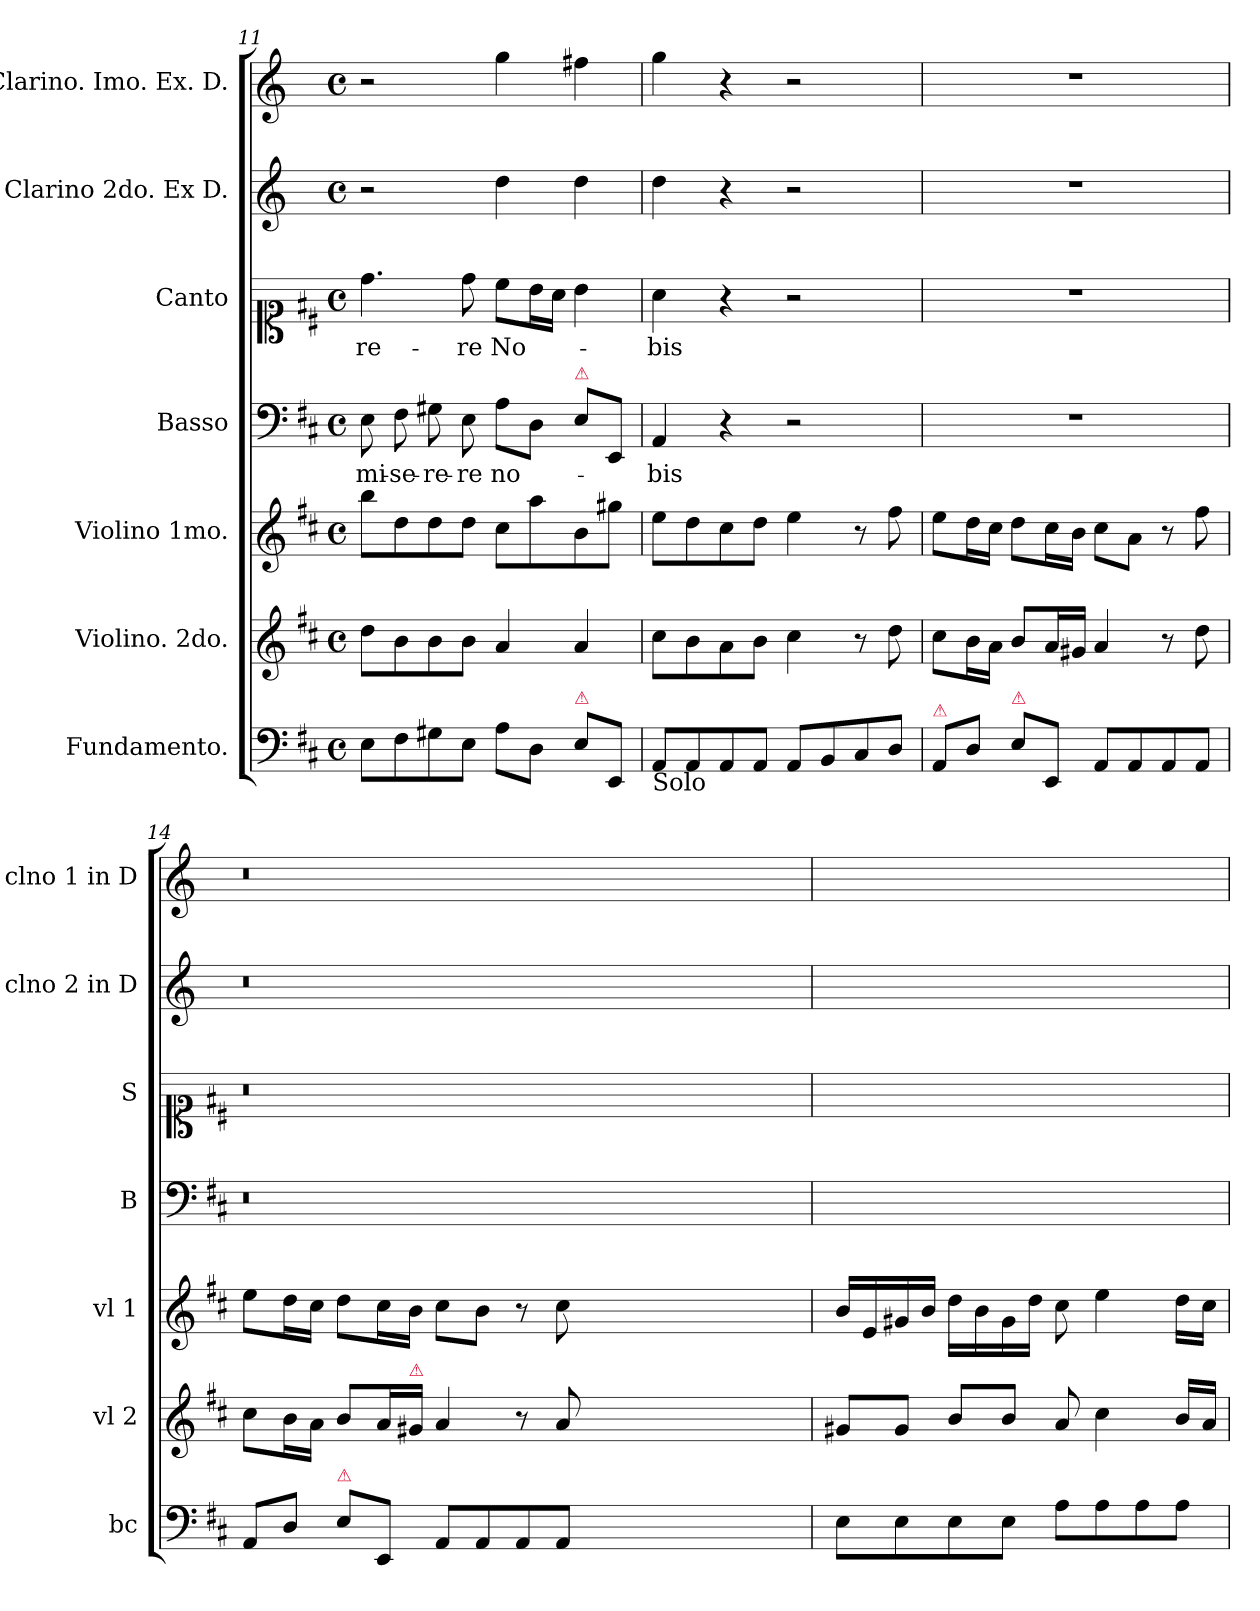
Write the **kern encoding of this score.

**kern	**kern	**kern	**dynam	**kern	**text	**kern	**text	**kern	**kern
*part7	*part6	*part5	*part5	*part4	*part4	*part3	*part3	*part2	*part1
*staff7	*staff6	*staff5	*staff5	*staff4	*staff4	*staff3	*staff3	*staff2	*staff1
*I"Fundamento.	*I"Violino. 2do.	*I"Violino 1mo.	*	*I"Basso	*	*I"Canto	*	*I"Clarino 2do. Ex D.	*I"Clarino. Imo. Ex. D.
*I'bc	*I'vl 2	*I'vl 1	*	*I'B	*	*I'S	*	*I'clno 2 in D	*I'clno 1 in D
*clefF4	*clefG2	*clefG2	*	*clefF4	*	*clefC1	*	*clefG2	*clefG2
*	*	*	*	*	*	*	*	*ITrd-1c-2	*ITrd-1c-2
*k[f#c#]	*k[f#c#]	*k[f#c#]	*	*k[f#c#]	*	*k[f#c#]	*	*k[f#c#]	*k[f#c#]
*M4/4	*M4/4	*M4/4	*	*M4/4	*	*M4/4	*	*M4/4	*M4/4
*met(c)	*met(c)	*met(c)	*	*met(c)	*	*met(c)	*	*met(c)	*met(c)
=11	=11	=11	=11	=11	=11	=11	=11	=11	=11
8E\L	8dd\L	8bb\L	.	8E\	mi-	4.dd\	-re-	2r	2r
8F#\	8b\	8dd\	.	8F#\	-se-	.	.	.	.
8G#X\	8b\	8dd\	.	8G#X\	-re-	.	.	.	.
8E\J	8b\J	8dd\J	.	8E\	-re	8dd\	-re	.	.
8A\L	4a/	8cc#\L	.	8A\L	no-	8cc#\L	No-	4ee\	4aa\
8D\J	.	8aa\	.	8D\J	.	16b\L	.	.	.
.	.	.	.	.	.	16a\JJ	.	.	.
!	!	!	!	!LO:TX:a:color=crimson:t=⚠	!	!	!	!	!
!LO:TX:a:color=crimson:t=⚠	!	!	!	!	!	!	!	!	!
8E\L	4a/	8b\	.	8E\L	.	4b\	.	4ee\	4gg#X\
8EE/J	.	8gg#X\J	.	8EE/J	.	.	.	.	.
=12	=12	=12	=12	=12	=12	=12	=12	=12	=12
!LO:TX:b:t=Solo	!	!	!	!	!	!	!	!	!
!	!	!	!LO:DY:b	!	!	!	!	!	!
8AA/L	8cc#\L	8ee\L	pia.	4AA/	-bis	4a\	-bis	4ee\	4aa\
8AA/	8b\	8dd\	.	.	.	.	.	.	.
8AA/	8a\	8cc#\	.	4r	.	4r	.	4r	4r
8AA/J	8b\J	8dd\J	.	.	.	.	.	.	.
8AA/L	4cc#\	4ee\	.	2r	.	2r	.	2r	2r
8BB/	.	.	.	.	.	.	.	.	.
8C#/	8r	8r	.	.	.	.	.	.	.
8D/J	8dd\	8ff#\	.	.	.	.	.	.	.
=13	=13	=13	=13	=13	=13	=13	=13	=13	=13
!LO:TX:a:color=crimson:t=⚠	!	!	!	!	!	!	!	!	!
8AA/L	8cc#\L	8ee\L	.	1r	.	1r	.	1r	1r
8D\J	16b\L	16dd\L	.	.	.	.	.	.	.
.	16a\JJ	16cc#\JJ	.	.	.	.	.	.	.
!LO:TX:a:color=crimson:t=⚠	!	!	!	!	!	!	!	!	!
8E\L	8b/L	8dd\L	.	.	.	.	.	.	.
8EE/J	16a/L	16cc#\L	.	.	.	.	.	.	.
.	16g#X/JJ	16b\JJ	.	.	.	.	.	.	.
8AA/L	4a/	8cc#\L	.	.	.	.	.	.	.
8AA/	.	8a\J	.	.	.	.	.	.	.
8AA/	8r	8r	.	.	.	.	.	.	.
8AA/J	8dd\	8ff#\	.	.	.	.	.	.	.
=14	=14	=14	=14	=14	=14	=14	=14	=14	=14
8AA/L	8cc#\L	8ee\L	.	0.r	.	0.r	.	0.r	0.r
8D/J	16b\L	16dd\L	.	.	.	.	.	.	.
.	16a\JJ	16cc#\JJ	.	.	.	.	.	.	.
!LO:TX:a:color=crimson:t=⚠	!	!	!	!	!	!	!	!	!
8E\L	8b/L	8dd\L	.	.	.	.	.	.	.
8EE/J	16a/L	16cc#\L	.	.	.	.	.	.	.
!	!LO:TX:a:color=crimson:t=⚠	!	!	!	!	!	!	!	!
.	16g#X/JJ	16b\JJ	.	.	.	.	.	.	.
8AA/L	4a/	8cc#\L	.	.	.	.	.	.	.
8AA/	.	8b\J	.	.	.	.	.	.	.
8AA/	8r	8r	.	.	.	.	.	.	.
8AA/J	8a/	8cc#\	.	.	.	.	.	.	.
0ryy	0ryy	0ryy	.	.	.	.	.	.	.
=15	=15	=15	=15	=15	=15	=15	=15	=15	=15
8E\L	8g#X/L	16b/LL	.	1ryy	.	1ryy	.	1ryy	1ryy
.	.	16e/	.	.	.	.	.	.	.
8E\	8g#/J	16g#X/	.	.	.	.	.	.	.
.	.	16b/JJ	.	.	.	.	.	.	.
8E\	8b/L	16dd\LL	.	.	.	.	.	.	.
.	.	16b\	.	.	.	.	.	.	.
8E\J	8b/J	16g#\	.	.	.	.	.	.	.
.	.	16dd\JJ	.	.	.	.	.	.	.
8A\L	8a/	8cc#\	.	.	.	.	.	.	.
8A\	4cc#\	4ee\	.	.	.	.	.	.	.
8A\	.	.	.	.	.	.	.	.	.
8A\J	16b/LL	16dd\LL	.	.	.	.	.	.	.
.	16a/JJ	16cc#\JJ	.	.	.	.	.	.	.
=	=	=	=	=	=	=	=	=	=
*-	*-	*-	*-	*-	*-	*-	*-	*-	*-
